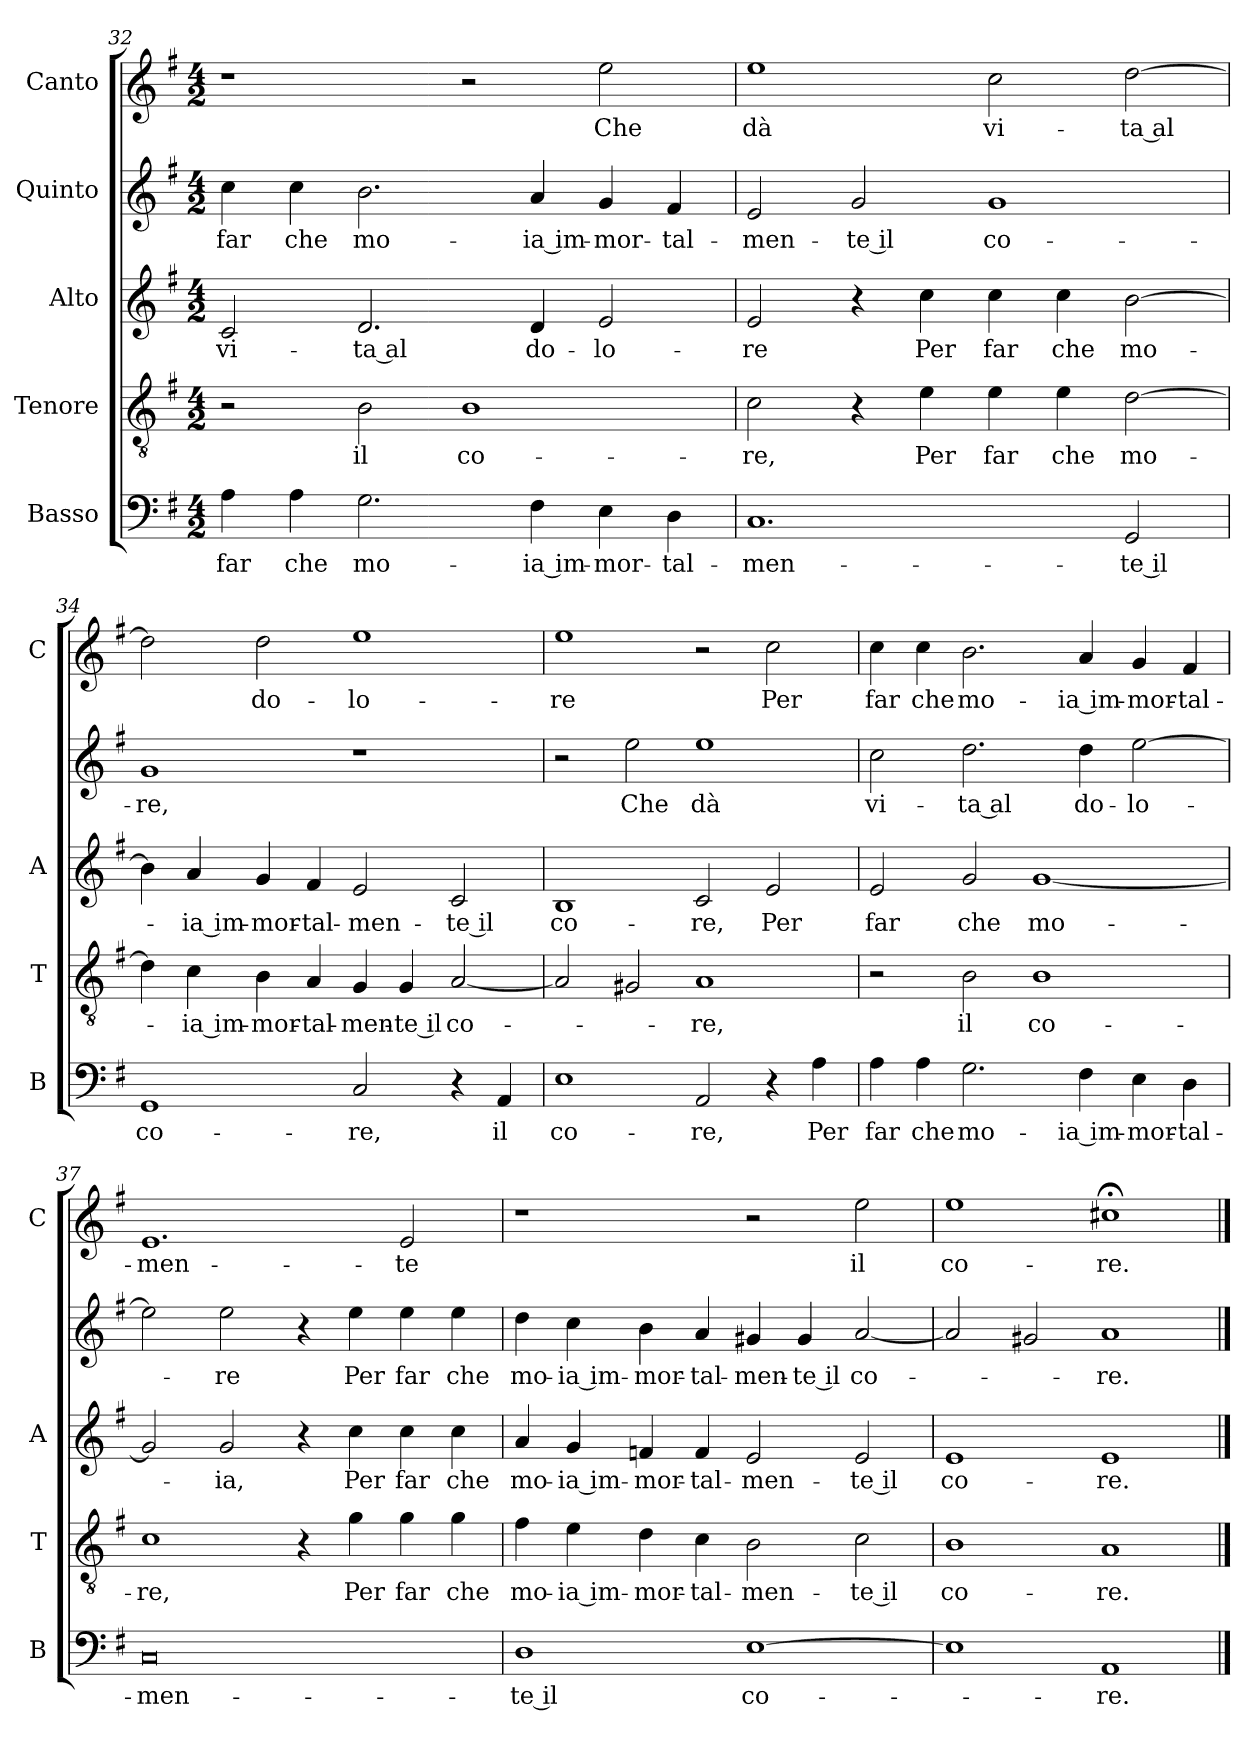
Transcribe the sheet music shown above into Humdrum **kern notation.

**kern	**text	**kern	**text	**kern	**text	**kern	**text	**kern	**text
*part5	*part5	*part4	*part4	*part3	*part3	*part2	*part2	*part1	*part1
*staff5	*staff5	*staff4	*staff4	*staff3	*staff3	*staff2	*staff2	*staff1	*staff1
*I"Basso	*	*I"Tenore	*	*I"Alto	*	*I"Quinto	*	*I"Canto	*
*I'B	*	*I'T	*	*I'A	*	*	*	*I'C	*
*clefF4	*	*clefGv2	*	*clefG2	*	*clefG2	*	*clefG2	*
*k[f#]	*	*k[f#]	*	*k[f#]	*	*k[f#]	*	*k[f#]	*
*G:	*	*G:	*	*G:	*	*G:	*	*G:	*
*M4/2	*	*M4/2	*	*M4/2	*	*M4/2	*	*M4/2	*
=32	=32	=32	=32	=32	=32	=32	=32	=32	=32
!	!LO:LY:b	!	!	!	!LO:LY:b	!	!LO:LY:b	!	!
4A\	far	2r	.	2c/	vi-	4cc\	far	1r	.
!	!LO:LY:b	!	!	!	!	!	!LO:LY:b	!	!
4A\	che	.	.	.	.	4cc\	che	.	.
!	!LO:LY:b	!	!LO:LY:b	!	!LO:LY:b	!	!LO:LY:b	!	!
2.G\	mo-	2B\	il	2.d/	-ta al	2.b\	mo-	.	.
!	!	!	!LO:LY:b	!	!	!	!	!	!
.	.	1B	co-	.	.	.	.	2r	.
!	!LO:LY:b	!	!	!	!LO:LY:b	!	!LO:LY:b	!	!
4F#\	-ia im-	.	.	4d/	do-	4a/	-ia im-	.	.
!	!LO:LY:b	!	!	!	!LO:LY:b	!	!LO:LY:b	!	!LO:LY:b
4E\	-mor-	.	.	2e/	-lo-	4g/	-mor-	2ee\	Che
!	!LO:LY:b	!	!	!	!	!	!LO:LY:b	!	!
4D\	-tal-	.	.	.	.	4f#/	-tal-	.	.
=33	=33	=33	=33	=33	=33	=33	=33	=33	=33
!	!LO:LY:b	!	!LO:LY:b	!	!LO:LY:b	!	!LO:LY:b	!	!LO:LY:b
1.C	-men-	2c\	-re,	2e/	-re	2e/	-men-	1ee	dà
!	!	!	!	!	!	!	!LO:LY:b	!	!
.	.	4r	.	4r	.	2g/	-te il	.	.
!	!	!	!LO:LY:b	!	!LO:LY:b	!	!	!	!
.	.	4e\	Per	4cc\	Per	.	.	.	.
!	!	!	!LO:LY:b	!	!LO:LY:b	!	!LO:LY:b	!	!LO:LY:b
.	.	4e\	far	4cc\	far	1g	co-	2cc\	vi-
!	!	!	!LO:LY:b	!	!LO:LY:b	!	!	!	!
.	.	4e\	che	4cc\	che	.	.	.	.
!	!LO:LY:b	!	!LO:LY:b	!	!LO:LY:b	!	!	!	!LO:LY:b
2GG/	-te il	[2d\	mo-	[2b\	mo-	.	.	[2dd\	-ta al
=34	=34	=34	=34	=34	=34	=34	=34	=34	=34
!	!LO:LY:b	!	!	!	!	!	!LO:LY:b	!	!
1GG	co-	4d\]	.	4b\]	.	1g	-re,	2dd\]	.
!	!	!	!LO:LY:b	!	!LO:LY:b	!	!	!	!
.	.	4c\	-ia im-	4a/	-ia im-	.	.	.	.
!	!	!	!LO:LY:b	!	!LO:LY:b	!	!	!	!LO:LY:b
.	.	4B\	-mor-	4g/	-mor-	.	.	2dd\	do-
!	!	!	!LO:LY:b	!	!LO:LY:b	!	!	!	!
.	.	4A/	-tal-	4f#/	-tal-	.	.	.	.
!	!LO:LY:b	!	!LO:LY:b	!	!LO:LY:b	!	!	!	!LO:LY:b
2C/	-re,	4G/	-men-	2e/	-men-	1r	.	1ee	-lo-
!	!	!	!LO:LY:b	!	!	!	!	!	!
.	.	4G/	-te il	.	.	.	.	.	.
!	!	!	!LO:LY:b	!	!LO:LY:b	!	!	!	!
4r	.	[2A/	co-	2c/	-te il	.	.	.	.
!	!LO:LY:b	!	!	!	!	!	!	!	!
4AA/	il	.	.	.	.	.	.	.	.
=35	=35	=35	=35	=35	=35	=35	=35	=35	=35
!	!LO:LY:b	!	!	!	!LO:LY:b	!	!	!	!LO:LY:b
1E	co-	2A/]	.	1B	co-	2r	.	1ee	-re
!	!	!	!	!	!	!	!LO:LY:b	!	!
.	.	2G#X/	.	.	.	2ee\	Che	.	.
!	!LO:LY:b	!	!LO:LY:b	!	!LO:LY:b	!	!LO:LY:b	!	!
2AA/	-re,	1A	-re,	2c/	-re,	1ee	dà	2r	.
!	!	!	!	!	!LO:LY:b	!	!	!	!LO:LY:b
4r	.	.	.	2e/	Per	.	.	2cc\	Per
!	!LO:LY:b	!	!	!	!	!	!	!	!
4A\	Per	.	.	.	.	.	.	.	.
!!LO:LB:g=z
=36	=36	=36	=36	=36	=36	=36	=36	=36	=36
!	!LO:LY:b	!	!	!	!LO:LY:b	!	!LO:LY:b	!	!LO:LY:b
4A\	far	2r	.	2e/	far	2cc\	vi-	4cc\	far
!	!LO:LY:b	!	!	!	!	!	!	!	!LO:LY:b
4A\	che	.	.	.	.	.	.	4cc\	che
!	!LO:LY:b	!	!LO:LY:b	!	!LO:LY:b	!	!LO:LY:b	!	!LO:LY:b
2.G\	mo-	2B\	il	2g/	che	2.dd\	-ta al	2.b\	mo-
!	!	!	!LO:LY:b	!	!LO:LY:b	!	!	!	!
.	.	1B	co-	[1g	mo-	.	.	.	.
!	!LO:LY:b	!	!	!	!	!	!LO:LY:b	!	!LO:LY:b
4F#\	-ia im-	.	.	.	.	4dd\	do-	4a/	-ia im-
!	!LO:LY:b	!	!	!	!	!	!LO:LY:b	!	!LO:LY:b
4E\	-mor-	.	.	.	.	[2ee\	-lo-	4g/	-mor-
!	!LO:LY:b	!	!	!	!	!	!	!	!LO:LY:b
4D\	-tal-	.	.	.	.	.	.	4f#/	-tal-
=37	=37	=37	=37	=37	=37	=37	=37	=37	=37
!	!LO:LY:b	!	!LO:LY:b	!	!	!	!	!	!LO:LY:b
0C	-men-	1c	-re,	2g/]	.	2ee\]	.	1.e	-men-
!	!	!	!	!	!LO:LY:b	!	!LO:LY:b	!	!
.	.	.	.	2g/	-ia,	2ee\	-re	.	.
.	.	4r	.	4r	.	4r	.	.	.
!	!	!	!LO:LY:b	!	!LO:LY:b	!	!LO:LY:b	!	!
.	.	4g\	Per	4cc\	Per	4ee\	Per	.	.
!	!	!	!LO:LY:b	!	!LO:LY:b	!	!LO:LY:b	!	!LO:LY:b
.	.	4g\	far	4cc\	far	4ee\	far	2e/	-te
!	!	!	!LO:LY:b	!	!LO:LY:b	!	!LO:LY:b	!	!
.	.	4g\	che	4cc\	che	4ee\	che	.	.
=38	=38	=38	=38	=38	=38	=38	=38	=38	=38
!	!LO:LY:b	!	!LO:LY:b	!	!LO:LY:b	!	!LO:LY:b	!	!
1D	-te il	4f#\	mo-	4a/	mo-	4dd\	mo-	1r	.
!	!	!	!LO:LY:b	!	!LO:LY:b	!	!LO:LY:b	!	!
.	.	4e\	-ia im-	4g/	-ia im-	4cc\	-ia im-	.	.
!	!	!	!LO:LY:b	!	!LO:LY:b	!	!LO:LY:b	!	!
.	.	4d\	-mor-	4fn/	-mor-	4b\	-mor-	.	.
!	!	!	!LO:LY:b	!	!LO:LY:b	!	!LO:LY:b	!	!
.	.	4c\	-tal-	4f/	-tal-	4a/	-tal-	.	.
!	!LO:LY:b	!	!LO:LY:b	!	!LO:LY:b	!	!LO:LY:b	!	!
[1E	co-	2B\	-men-	2e/	-men-	4g#X/	-men-	2r	.
!	!	!	!	!	!	!	!LO:LY:b	!	!
.	.	.	.	.	.	4g#/	-te il	.	.
!	!	!	!LO:LY:b	!	!LO:LY:b	!	!LO:LY:b	!	!LO:LY:b
.	.	2c\	-te il	2e/	-te il	[2a/	co-	2ee\	il
=39	=39	=39	=39	=39	=39	=39	=39	=39	=39
!	!	!	!LO:LY:b	!	!LO:LY:b	!	!	!	!LO:LY:b
1E]	.	1B	co-	1e	co-	2a/]	.	1ee	co-
.	.	.	.	.	.	2g#X/	.	.	.
!	!LO:LY:b	!	!LO:LY:b	!	!LO:LY:b	!	!LO:LY:b	!	!LO:LY:b
1AA	-re.	1A	-re.	1e	-re.	1a	-re.	1cc#X;<	-re.
==	==	==	==	==	==	==	==	==	==
*-	*-	*-	*-	*-	*-	*-	*-	*-	*-
